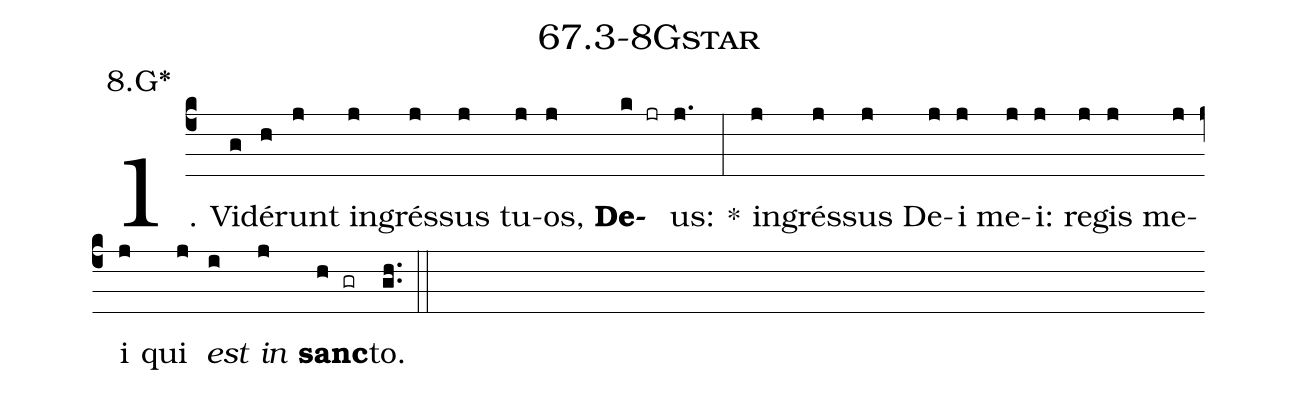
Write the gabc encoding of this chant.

name: 67.3-8Gstar;
annotation: 8.G*;
%%
(c4)1. Vi(g)dé(h)runt(j) in(j)grés(j)sus(j) tu(j)os,(j) <b>De</b>(k jr)us:(j.) *(:) in(j)grés(j)sus(j) De(j)i(j) me(j)i:(j) re(j)gis(j) me(j)i(j) qui(j) <i>est</i>(i) <i>in</i>(j) <b>sanc</b>(h gr)to.(gh..) (::)


%E(j) u(j) o(i) u(j) a(h) e.(gh..) (::)
